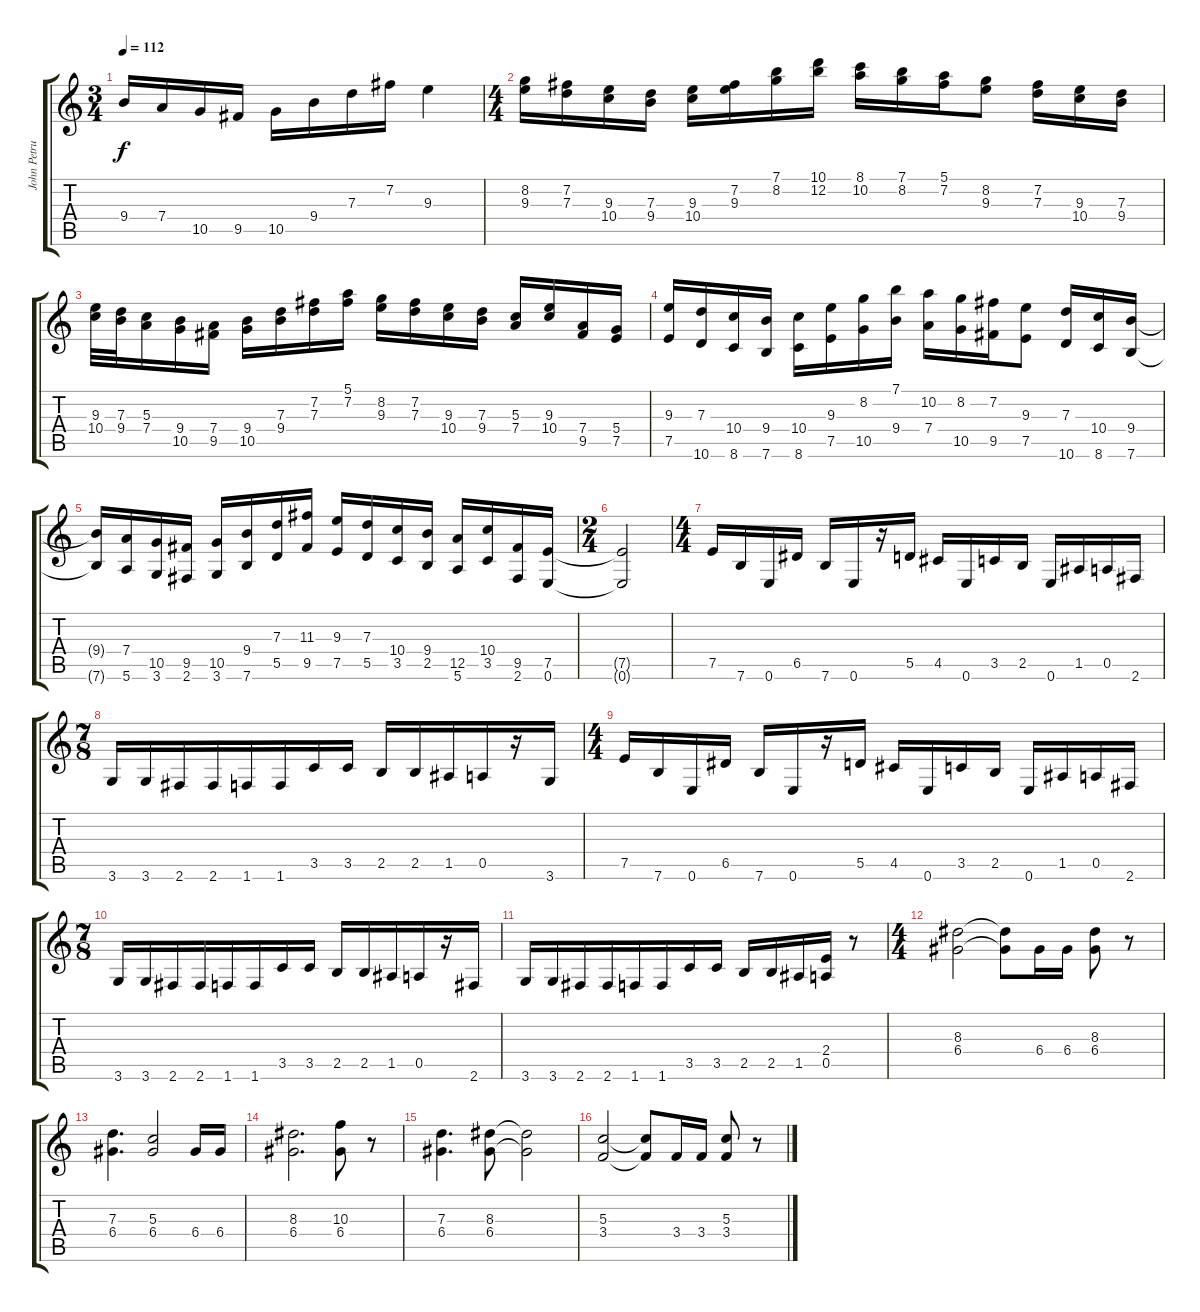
\track ("John Petrucci" "John Petru") {instrument distortionguitar}
\staff {score tabs}
\tuning (E4 B3 G3 D3 A2 E2) {hide}
\ts (3 4)
\tempo 112
\clef g2
\ks c
9.4{t}.16{dy f} 7.4.16 10.5.16 9.5.16 10.5.16 9.4.16 7.3.16 7.2.16 9.3.4 |
\ts (4 4)
(8.2 9.3).16 (7.2 7.3).16 (9.3 10.4).16 (7.3 9.4).16 (9.3 10.4).16 (7.2 9.3).16 (7.1 8.2).16 (10.1 12.2).16 (8.1 10.2).16 (7.1 8.2).16 (5.1 7.2).16 (8.2 9.3).8 (7.2 7.3).16 (9.3 10.4).16 (7.3 9.4).16 |
(9.3 10.4).32 (7.3 9.4).32 (5.3 7.4).16 (9.4 10.5).16 (7.4 9.5).16 (9.4 10.5).16 (7.3 9.4).16 (7.2 7.3).16 (5.1 7.2).16 (8.2 9.3).16 (7.2 7.3).16 (9.3 10.4).16 (7.3 9.4).16 (5.3 7.4).16 (9.3 10.4).16 (7.4 9.5).16 (5.4 7.5).16 |
(9.3 7.5).16 (7.3 10.6).16 (10.4 8.6).16 (9.4 7.6).16 (10.4 8.6).16 (9.3 7.5).16 (8.2 10.5).16 (7.1 9.4).16 (10.2 7.4).16 (8.2 10.5).16 (7.2 9.5).16 (9.3 7.5).8 (7.3 10.6).16 (10.4 8.6).16 (9.4 7.6).16 |
(9.4{t} 7.6{t}).16 (7.4 5.6).16 (10.5 3.6).16 (9.5 2.6).16 (10.5 3.6).16 (9.4 7.6).16 (7.3 5.5).16 (11.3 9.5).16 (9.3 7.5).16 (7.3 5.5).16 (10.4 3.5).16 (9.4 2.5).16 (12.5 5.6).16 (10.4 3.5).16 (9.5 2.6).16 (7.5 0.6).16 |
\ts (2 4)
(7.5{t} 0.6{t}).2 |
\ts (4 4)
7.5.16 7.6.16 0.6.16 6.5.16 7.6.16 0.6.16 r.16 5.5.16 4.5.16 0.6.16 3.5.16 2.5.16 0.6.16 1.5.16 0.5.16 2.6.16 |
\ts (7 8)
3.6.16 3.6.16 2.6.16 2.6.16 1.6.16 1.6.16 3.5.16 3.5.16 2.5.16 2.5.16 1.5.16 0.5.16 r.16 3.6.16 |
\ts (4 4)
7.5.16 7.6.16 0.6.16 6.5.16 7.6.16 0.6.16 r.16 5.5.16 4.5.16 0.6.16 3.5.16 2.5.16 0.6.16 1.5.16 0.5.16 2.6.16 |
\ts (7 8)
3.6.16 3.6.16 2.6.16 2.6.16 1.6.16 1.6.16 3.5.16 3.5.16 2.5.16 2.5.16 1.5.16 0.5.16 r.16 2.6.16 |
3.6.16 3.6.16 2.6.16 2.6.16 1.6.16 1.6.16 3.5.16 3.5.16 2.5.16 2.5.16 1.5.16 (2.4 0.5).16 r.8 |
\ts (4 4)
(8.3 6.4).2 (8.3{t} 6.4{t}).8 6.4.16 6.4.16 (8.3 6.4).8 r.8 |
(7.3 6.4).4{d} (5.3 6.4).2 6.4.16 6.4.16 |
(8.3 6.4).2{d} (10.3 6.4).8 r.8 |
(7.3 6.4).4{d} (8.3 6.4).8 (8.3{t} 6.4{t}).2 |
(5.3 3.4).2 (5.3{t} 3.4{t}).8 3.4.16 3.4.16 (5.3 3.4).8 r.8
